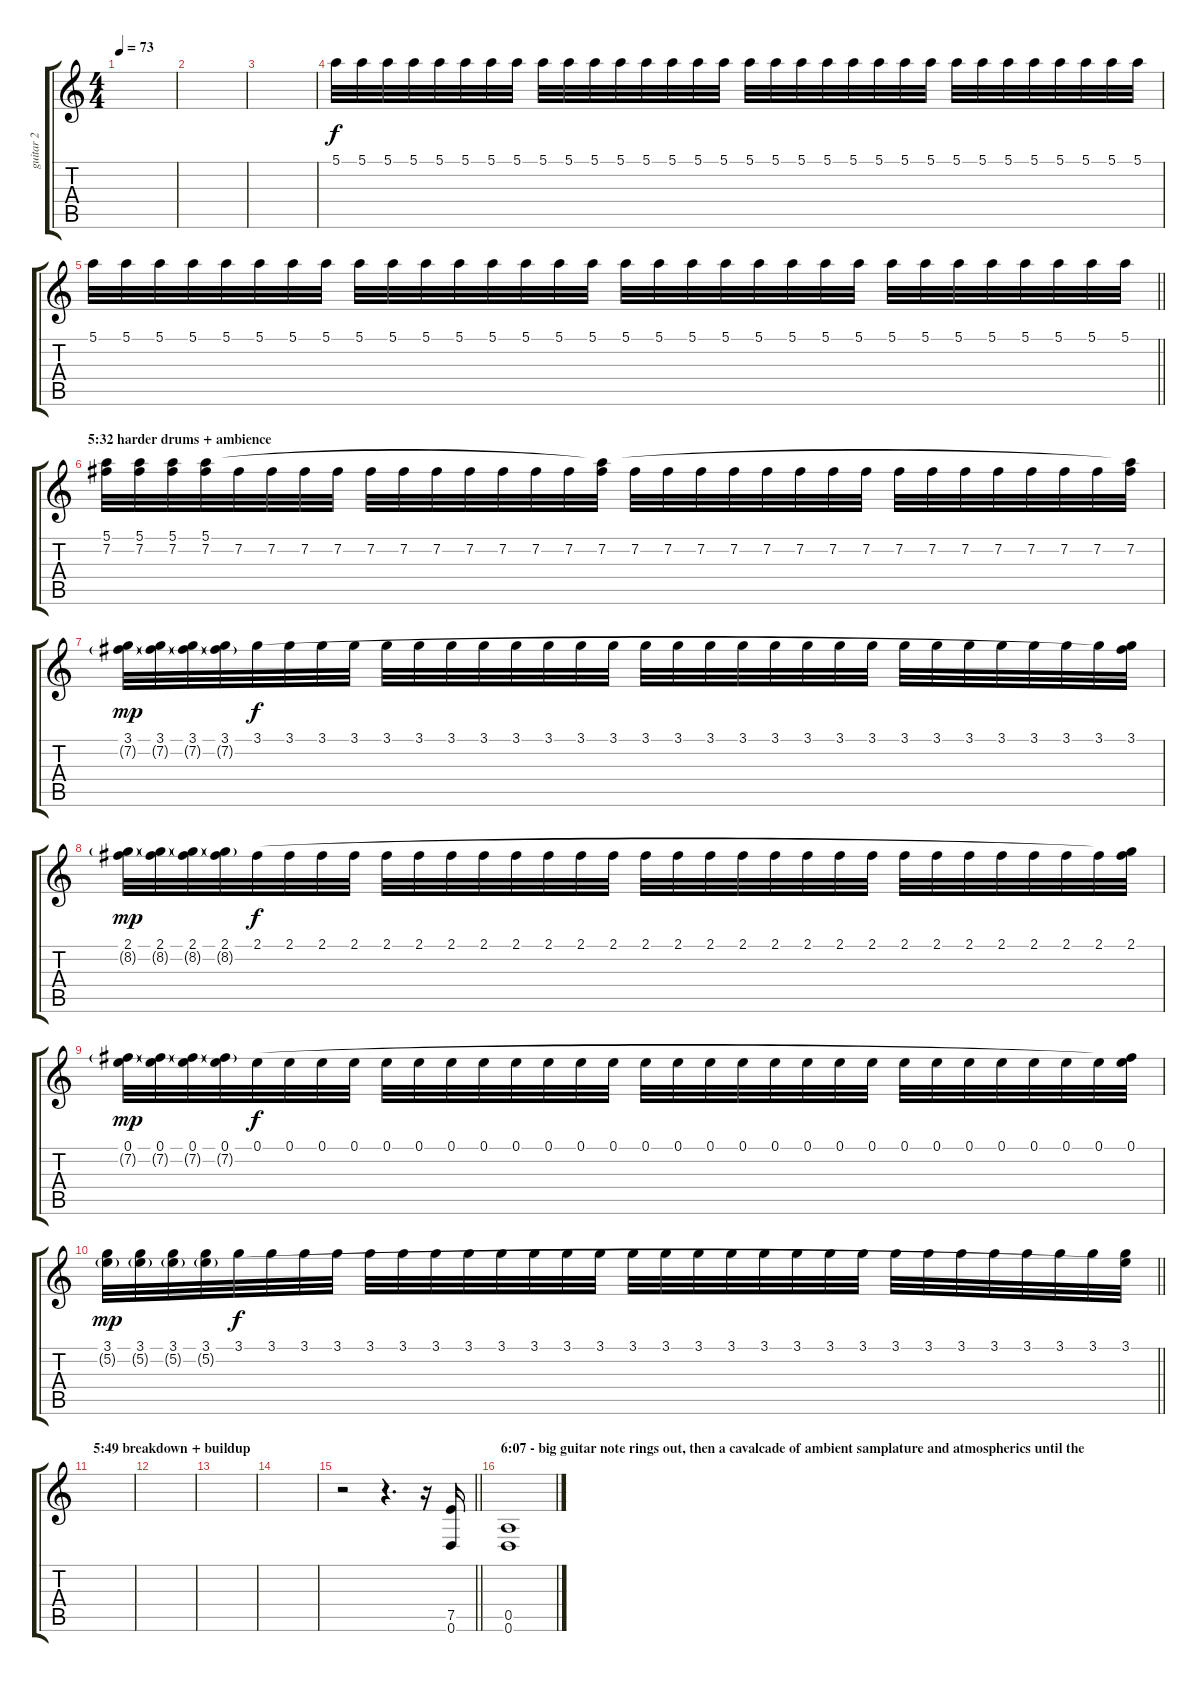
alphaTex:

\track ("guitar 2" "guitar 2") {instrument distortionguitar}
\staff {score tabs}
\tuning (E4 B3 G3 D3 A2 D2) {hide}
\ts (4 4)
\tempo 73
\clef g2
\ks c
|
|
|
5.1.32{volume 8} 5.1.32 5.1.32 5.1.32 5.1.32 5.1.32 5.1.32 5.1.32 5.1.32 5.1.32 5.1.32 5.1.32 5.1.32 5.1.32 5.1.32 5.1.32 5.1.32 5.1.32 5.1.32 5.1.32 5.1.32 5.1.32 5.1.32 5.1.32 5.1.32 5.1.32 5.1.32 5.1.32 5.1.32 5.1.32 5.1.32 5.1.32 |
\barLineRight lightlight
5.1.32 5.1.32 5.1.32 5.1.32 5.1.32 5.1.32 5.1.32 5.1.32 5.1.32 5.1.32 5.1.32 5.1.32 5.1.32 5.1.32 5.1.32 5.1.32 5.1.32 5.1.32 5.1.32 5.1.32 5.1.32 5.1.32 5.1.32 5.1.32 5.1.32 5.1.32 5.1.32 5.1.32 5.1.32 5.1.32 5.1.32 5.1.32 |
\section ("" "5:32 harder drums + ambience")
(5.1 7.2).32 (5.1 7.2).32 (5.1 7.2).32 (5.1 7.2).32 7.2.32 7.2.32 7.2.32 7.2.32 7.2.32 7.2.32 7.2.32 7.2.32 7.2.32 7.2.32 7.2.32 (5.1{t} 7.2).32 7.2.32 7.2.32 7.2.32 7.2.32 7.2.32 7.2.32 7.2.32 7.2.32 7.2.32 7.2.32 7.2.32 7.2.32 7.2.32 7.2.32 7.2.32 (5.1{t} 7.2).32 |
(3.1 7.2{g}).32{dy mp} (3.1 7.2{g}).32 (3.1 7.2{g}).32 (3.1 7.2{g}).32 3.1.32{dy f} 3.1.32 3.1.32 3.1.32 3.1.32 3.1.32 3.1.32 3.1.32 3.1.32 3.1.32 3.1.32 3.1.32 3.1.32 3.1.32 3.1.32 3.1.32 3.1.32 3.1.32 3.1.32 3.1.32 3.1.32 3.1.32 3.1.32 3.1.32 3.1.32 3.1.32 3.1.32 (3.1 7.2{t}).32 |
(2.1 8.2{g}).32{dy mp} (2.1 8.2{g}).32 (2.1 8.2{g}).32 (2.1 8.2{g}).32 2.1.32{dy f} 2.1.32 2.1.32 2.1.32 2.1.32 2.1.32 2.1.32 2.1.32 2.1.32 2.1.32 2.1.32 2.1.32 2.1.32 2.1.32 2.1.32 2.1.32 2.1.32 2.1.32 2.1.32 2.1.32 2.1.32 2.1.32 2.1.32 2.1.32 2.1.32 2.1.32 2.1.32 (2.1 8.2{t}).32 |
(0.1 7.2{g}).32{dy mp} (0.1 7.2{g}).32 (0.1 7.2{g}).32 (0.1 7.2{g}).32 0.1.32{dy f} 0.1.32 0.1.32 0.1.32 0.1.32 0.1.32 0.1.32 0.1.32 0.1.32 0.1.32 0.1.32 0.1.32 0.1.32 0.1.32 0.1.32 0.1.32 0.1.32 0.1.32 0.1.32 0.1.32 0.1.32 0.1.32 0.1.32 0.1.32 0.1.32 0.1.32 0.1.32 (0.1 7.2{t}).32 |
\barLineRight lightlight
(3.1 5.2{g}).32{dy mp} (3.1 5.2{g}).32 (3.1 5.2{g}).32 (3.1 5.2{g}).32 3.1.32{dy f} 3.1.32 3.1.32 3.1.32 3.1.32 3.1.32 3.1.32 3.1.32 3.1.32 3.1.32 3.1.32 3.1.32 3.1.32 3.1.32 3.1.32 3.1.32 3.1.32 3.1.32 3.1.32 3.1.32 3.1.32 3.1.32 3.1.32 3.1.32 3.1.32 3.1.32 3.1.32 (3.1 5.2{t}).32 |
\section ("" "5:49 breakdown + buildup")
|
|
|
|
\barLineRight lightlight
r.2 r.4{d} r.16 (7.5 0.6).16{volume 12} |
\section ("" "6:07 - big guitar note rings out, then a cavalcade of ambient samplature and atmospherics until the ")
(0.5 0.6).1
